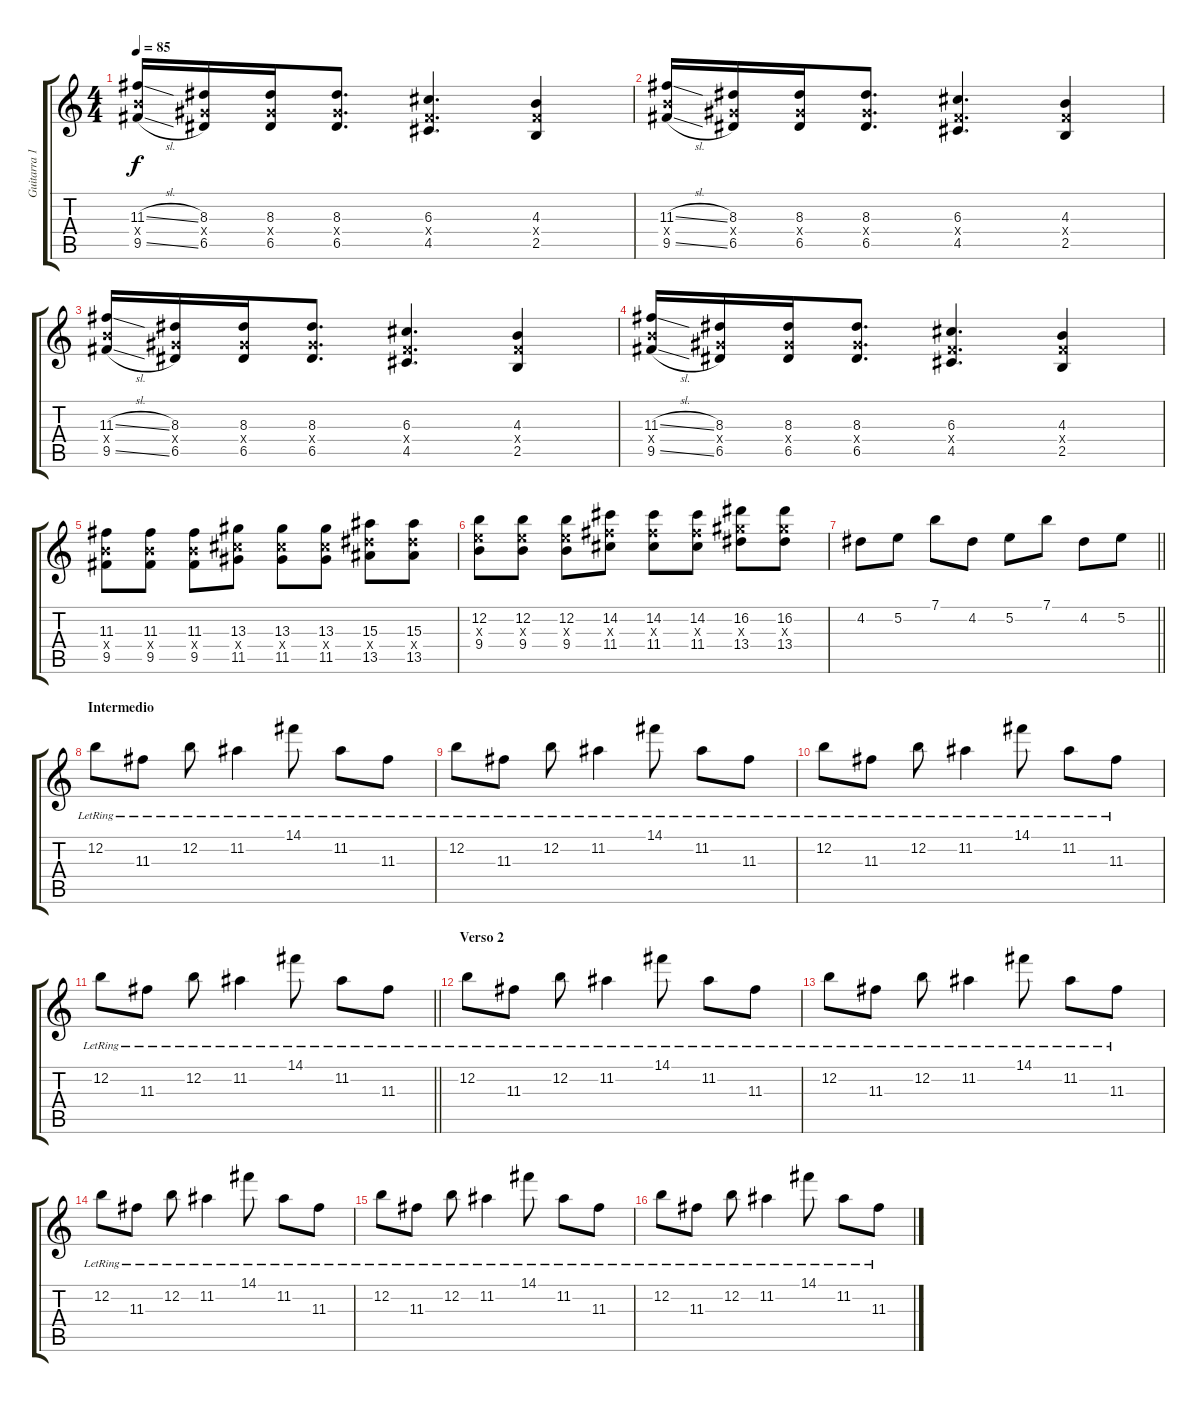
\track ("Guitarra 1" "Guitarra 1") {instrument distortionguitar}
\staff {score tabs}
\tuning (E4 B3 G3 D3 A2 E2) {hide}
\ts (4 4)
\tempo 85
\clef g2
\ks c
(11.3{sl} 9.4{x} 9.5{sl}).16{dy f} (8.3 6.4{x} 6.5).16 (8.3 6.4{x} 6.5).16 (8.3 6.4{x} 6.5).8{d} (6.3 4.4{x} 4.5).4{d} (4.3 4.4{x} 2.5).4 |
(11.3{sl} 9.4{x} 9.5{sl}).16 (8.3 6.4{x} 6.5).16 (8.3 6.4{x} 6.5).16 (8.3 6.4{x} 6.5).8{d} (6.3 4.4{x} 4.5).4{d} (4.3 4.4{x} 2.5).4 |
(11.3{sl} 9.4{x} 9.5{sl}).16 (8.3 6.4{x} 6.5).16 (8.3 6.4{x} 6.5).16 (8.3 6.4{x} 6.5).8{d} (6.3 4.4{x} 4.5).4{d} (4.3 4.4{x} 2.5).4 |
(11.3{sl} 9.4{x} 9.5{sl}).16 (8.3 6.4{x} 6.5).16 (8.3 6.4{x} 6.5).16 (8.3 6.4{x} 6.5).8{d} (6.3 4.4{x} 4.5).4{d} (4.3 4.4{x} 2.5).4 |
(11.3 9.4{x} 9.5).8 (11.3 9.4{x} 9.5).8 (11.3 9.4{x} 9.5).8 (13.3 11.4{x} 11.5).8 (13.3 11.4{x} 11.5).8 (13.3 11.4{x} 11.5).8 (15.3 13.4{x} 13.5).8 (15.3 13.4{x} 13.5).8 |
(12.2 9.3{x} 9.4).8 (12.2 9.3{x} 9.4).8 (12.2 9.3{x} 9.4).8 (14.2 11.3{x} 11.4).8 (14.2 11.3{x} 11.4).8 (14.2 11.3{x} 11.4).8 (16.2 13.3{x} 13.4).8 (16.2 13.3{x} 13.4).8 |
\barLineRight lightlight
4.2.8 5.2.8 7.1.8 4.2.8 5.2.8 7.1.8 4.2.8 5.2.8 |
\section ("" "Intermedio")
12.2{lr}.8{volume 5 instrument electricguitarjazz} 11.3{lr}.8 12.2{lr}.8 11.2{lr}.4 14.1{lr}.8 11.2{lr}.8 11.3{lr}.8 |
12.2{lr}.8{volume 7 instrument electricguitarjazz} 11.3{lr}.8 12.2{lr}.8 11.2{lr}.4 14.1{lr}.8 11.2{lr}.8 11.3{lr}.8 |
12.2{lr}.8 11.3{lr}.8 12.2{lr}.8 11.2{lr}.4 14.1{lr}.8 11.2{lr}.8 11.3{lr}.8 |
\barLineRight lightlight
12.2{lr}.8 11.3{lr}.8 12.2{lr}.8 11.2{lr}.4 14.1{lr}.8 11.2{lr}.8 11.3{lr}.8 |
\section ("" "Verso 2")
12.2{lr}.8 11.3{lr}.8 12.2{lr}.8 11.2{lr}.4 14.1{lr}.8 11.2{lr}.8 11.3{lr}.8 |
12.2{lr}.8 11.3{lr}.8 12.2{lr}.8 11.2{lr}.4 14.1{lr}.8 11.2{lr}.8 11.3{lr}.8 |
12.2{lr}.8 11.3{lr}.8 12.2{lr}.8 11.2{lr}.4 14.1{lr}.8 11.2{lr}.8 11.3{lr}.8 |
12.2{lr}.8 11.3{lr}.8 12.2{lr}.8 11.2{lr}.4 14.1{lr}.8 11.2{lr}.8 11.3{lr}.8 |
12.2{lr}.8 11.3{lr}.8 12.2{lr}.8 11.2{lr}.4 14.1{lr}.8 11.2{lr}.8 11.3{lr}.8
